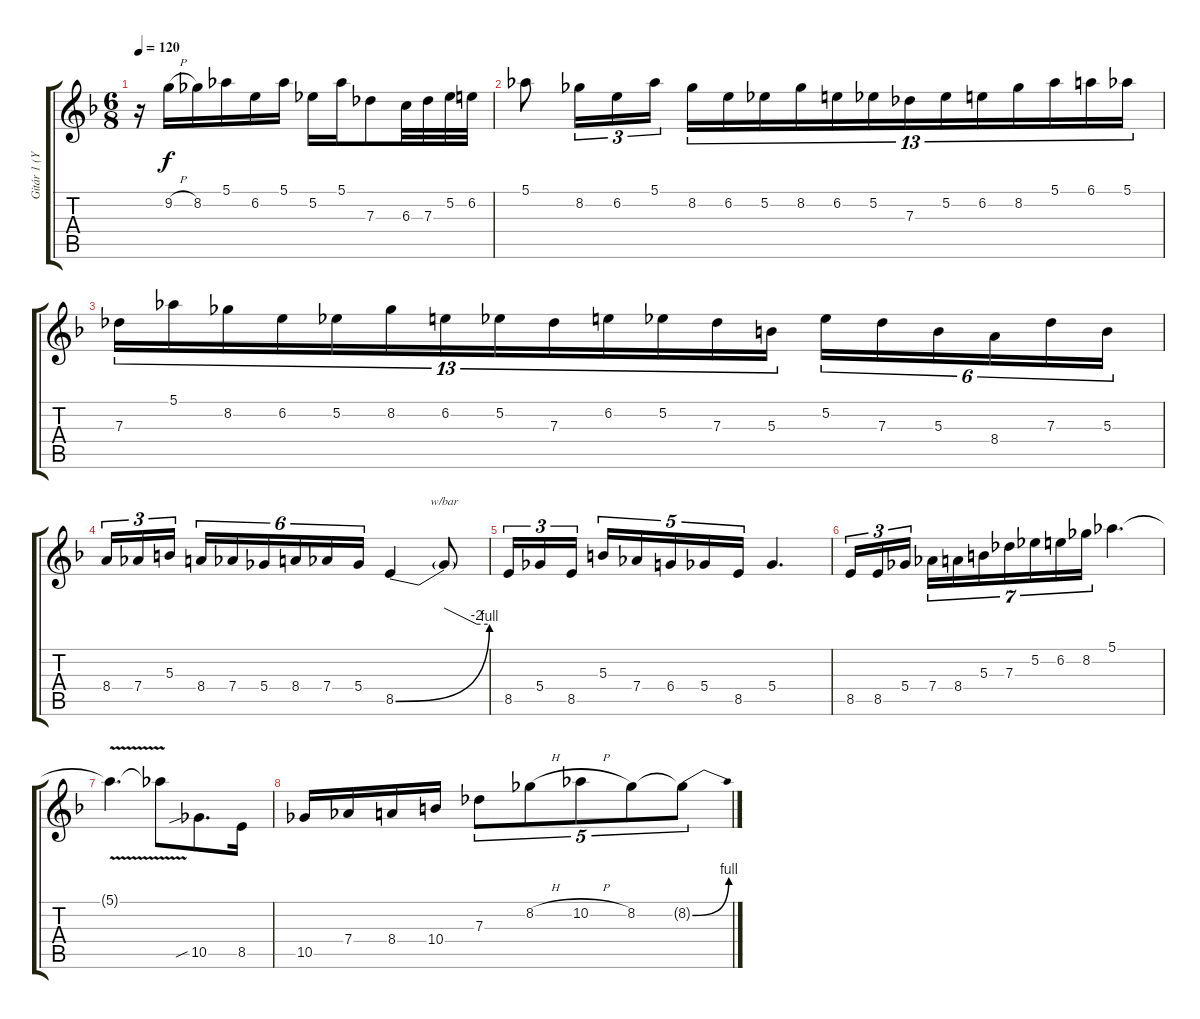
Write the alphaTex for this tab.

\track ("Gitár 1 (Yngwie Malmsteen)" "Gitár 1 (Y") {instrument distortionguitar}
\staff {score tabs}
\tuning (Eb4 Bb3 Gb3 Db3 Ab2 Eb2) {hide}
\ts (6 8)
\tempo 120
\clef g2
\ks f
r.16{dy f} 9.2{h}.16 8.2.16 5.1.16 6.2.16 5.1.16 5.2.16 5.1.16 7.3.8 6.3.32 7.3.32 5.2.32 6.2.32 |
5.1.8 8.2.16{tu (3 2)} 6.2.16{tu (3 2)} 5.1.16{tu (3 2) beam split} 8.2.16{tu (13 8)} 6.2.16{tu (13 8)} 5.2.16{tu (13 8)} 8.2.16{tu (13 8) beam merge} 6.2.16{tu (13 8)} 5.2.16{tu (13 8)} 7.3.16{tu (13 8)} 5.2.16{tu (13 8)} 6.2.16{tu (13 8)} 8.2.16{tu (13 8)} 5.1.16{tu (13 8)} 6.1.16{tu (13 8)} 5.1.16{tu (13 8)} |
7.3.16{tu (13 8)} 5.1.16{tu (13 8)} 8.2.16{tu (13 8)} 6.2.16{tu (13 8)} 5.2.16{tu (13 8)} 8.2.16{tu (13 8)} 6.2.16{tu (13 8)} 5.2.16{tu (13 8)} 7.3.16{tu (13 8)} 6.2.16{tu (13 8) beam merge} 5.2.16{tu (13 8)} 7.3.16{tu (13 8)} 5.3.16{tu (13 8) beam split} 5.2.16{tu (6 4)} 7.3.16{tu (6 4)} 5.3.16{tu (6 4)} 8.4.16{tu (6 4)} 7.3.16{tu (6 4)} 5.3.16{tu (6 4)} |
8.4.16{tu (3 2)} 7.4.16{tu (3 2)} 5.3.16{tu (3 2) beam split} 8.4.16{tu (6 4)} 7.4.16{tu (6 4)} 5.4.16{tu (6 4)} 8.4.16{tu (6 4)} 7.4.16{tu (6 4)} 5.4.16{tu (6 4)} 8.5{be (bend 0 0 60 4)}.4 8.5{t}.8{tbe (custom default 0 0 45 -8 60 -8)} |
8.5.16{tu (3 2)} 5.4.16{tu (3 2)} 8.5.16{tu (3 2) beam split} 5.3.16{tu (5 4)} 7.4.16{tu (5 4)} 6.4.16{tu (5 4)} 5.4.16{tu (5 4)} 8.5.16{tu (5 4)} 5.4.4{d} |
8.5.16{tu (3 2)} 8.5.16{tu (3 2)} 5.4.16{tu (3 2) beam splitsecondary} 7.4.16{tu (7 4)} 8.4.16{tu (7 4)} 5.3.16{tu (7 4)} 7.3.16{tu (7 4)} 5.2.16{tu (7 4)} 6.2.16{tu (7 4)} 8.2.16{tu (7 4)} 5.1.4{d} |
5.1{v t}.4{d} 5.1{t}.8 10.5{sib}.8{d} 8.5.16 |
10.5.16 7.4.16 8.4.16 10.4.16{beam split} 7.3.8{tu (5 4) beam merge} 8.2{h}.8{tu (5 4) beam merge} 10.2{h}.8{tu (5 4)} 8.2.8{tu (5 4)} 8.2{be (bend 0 0 60 4) t}.8{tu (5 4)}
